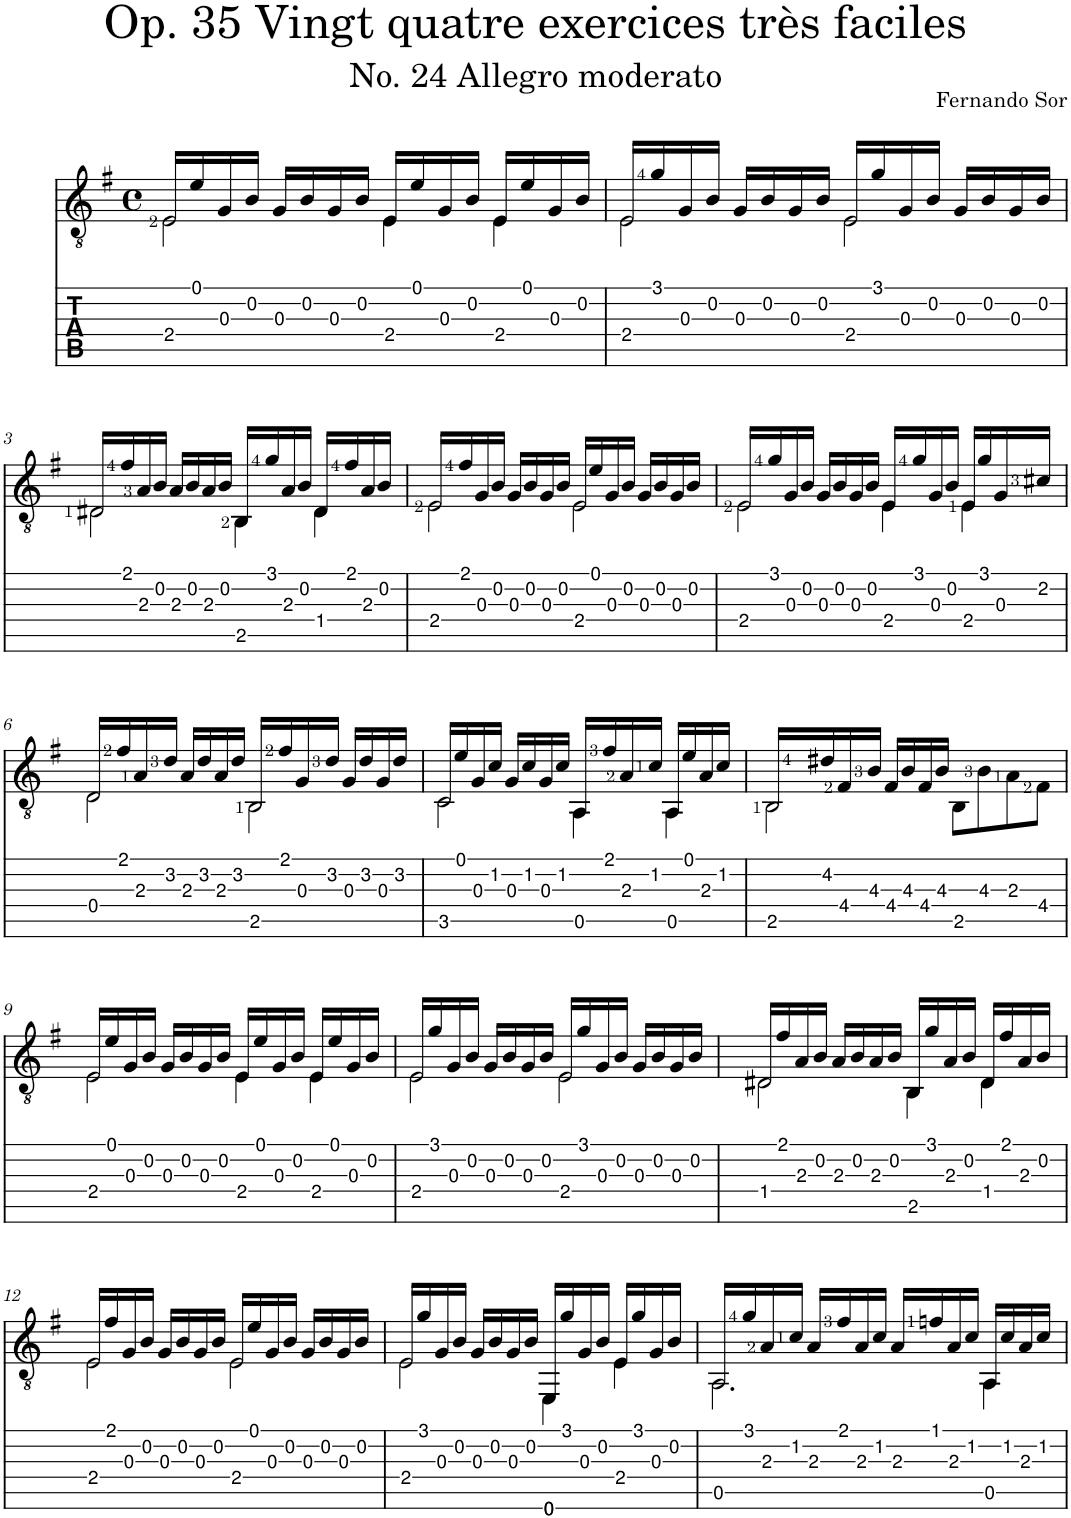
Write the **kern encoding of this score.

**kern	**kern
*part1	*part1
*staff2	*staff1
*I"Classical Guitar	*
*stria6	*
*	*clefGv2
*k[f#]	*k[f#]
*e:	*e:
*M4/4	*M4/4
*met(c)	*met(c)
=1	=1
*^	*^
16ELL	2E	16E</LL	2E\
16eJ	.	16e/	.
16GL	.	16G/	.
16BJJ	.	16B/JJ	.
16GLL	.	16G/LL	.
16BJ	.	16B/	.
16GL	.	16G/	.
16BJJ	.	16B/JJ	.
16ELL	4E	16E/LL	4E\
16eJ	.	16e/	.
16GL	.	16G/	.
16BJJ	.	16B/JJ	.
16ELL	4E	16E/LL	4E\
16eJ	.	16e/	.
16GL	.	16G/	.
16BJJ	.	16B/JJ	.
=2	=2	=2	=2
16ELL	2E	16E/LL	2E\
16gJ	.	16g/	.
16GL	.	16G/	.
16BJJ	.	16B/JJ	.
16GLL	.	16G/LL	.
16BJ	.	16B/	.
16GL	.	16G/	.
16BJJ	.	16B/JJ	.
16ELL	2E	16E/LL	2E\
16gJ	.	16g/	.
16GL	.	16G/	.
16BJJ	.	16B/JJ	.
16GLL	.	16G/LL	.
16BJ	.	16B/	.
16GL	.	16G/	.
16BJJ	.	16B/JJ	.
!!LO:LB:g=z	!!
=3	=3	=3	=3
16D#XLL	2D#	16D#X/LL	2D#\
16f#J	.	16f#/	.
16AL	.	16A/	.
16BJJ	.	16B/JJ	.
16ALL	.	16A/LL	.
16BJ	.	16B/	.
16AL	.	16A/	.
16BJJ	.	16B/JJ	.
16BBLL	4BB	16BB/LL	4BB\
16gJ	.	16g/	.
16AL	.	16A/	.
16BJJ	.	16B/JJ	.
16D#LL	4D#	16D#/LL	4D#\
16f#J	.	16f#/	.
16AL	.	16A/	.
16BJJ	.	16B/JJ	.
=4	=4	=4	=4
16ELL	2E	16E/LL	2E\
16f#J	.	16f#/	.
16GL	.	16G/	.
16BJJ	.	16B/JJ	.
16GLL	.	16G/LL	.
16BJ	.	16B/	.
16GL	.	16G/	.
16BJJ	.	16B/JJ	.
16ELL	2E	16E/LL	2E\
16eJ	.	16e/	.
16GL	.	16G/	.
16BJJ	.	16B/JJ	.
16GLL	.	16G/LL	.
16BJ	.	16B/	.
16GL	.	16G/	.
16BJJ	.	16B/JJ	.
=5	=5	=5	=5
16ELL	2E	16E/LL	2E\
16gJ	.	16g/	.
16GL	.	16G/	.
16BJJ	.	16B/JJ	.
16GLL	.	16G/LL	.
16BJ	.	16B/	.
16GL	.	16G/	.
16BJJ	.	16B/JJ	.
16ELL	4E	16E/LL	4E\
16gJ	.	16g/	.
16GL	.	16G/	.
16BJJ	.	16B/JJ	.
16ELL	4E	16E/LL	4E\
16gJ	.	16g/	.
16GL	.	16G/	.
16c#XJJ	.	16c#X/JJ	.
!!LO:LB:g=z	!!
=6	=6	=6	=6
16DLL	2D	16D/LL	2D\
16f#J	.	16f#/	.
16AL	.	16A/	.
16dJJ	.	16d/JJ	.
16ALL	.	16A/LL	.
16dJ	.	16d/	.
16AL	.	16A/	.
16dJJ	.	16d/JJ	.
16BBLL	2BB	16BB/LL	2BB\
16f#J	.	16f#/	.
16GL	.	16G/	.
16dJJ	.	16d/JJ	.
16GLL	.	16G/LL	.
16dJ	.	16d/	.
16GL	.	16G/	.
16dJJ	.	16d/JJ	.
=7	=7	=7	=7
16CLL	2C	16C/LL	2C\
16eJ	.	16e/	.
16GL	.	16G/	.
16cJJ	.	16c/JJ	.
16GLL	.	16G/LL	.
16cJ	.	16c/	.
16GL	.	16G/	.
16cJJ	.	16c/JJ	.
16AALL	4AA	16AA/LL	4AA\
16f#J	.	16f#/	.
16AL	.	16A/	.
16cJJ	.	16c/JJ	.
16AALL	4AA	16AA/LL	4AA\
16eJ	.	16e/	.
16AL	.	16A/	.
16cJJ	.	16c/JJ	.
=8	=8	=8	=8
16BBLL	2BB	16BB/LL	2BB\
16d#XJ	.	16d#X/	.
16F#L	.	16F#/	.
16BJJ	.	16B/JJ	.
16F#LL	.	16F#/LL	.
16BJ	.	16B/	.
16F#L	.	16F#/	.
16BJJ	.	16B/JJ	.
2ryy	8BBL	2ryy	8BB\L
.	8B>J	.	8B>\
.	8A>L	.	8A>\
.	8F#>J	.	8F#>\J
!!LO:LB:g=z	!!
=9	=9	=9	=9
16ELL	2E	16E/LL	2E\
16eJ	.	16e/	.
16GL	.	16G/	.
16BJJ	.	16B/JJ	.
16GLL	.	16G/LL	.
16BJ	.	16B/	.
16GL	.	16G/	.
16BJJ	.	16B/JJ	.
16ELL	4E	16E/LL	4E\
16eJ	.	16e/	.
16GL	.	16G/	.
16BJJ	.	16B/JJ	.
16ELL	4E	16E/LL	4E\
16eJ	.	16e/	.
16GL	.	16G/	.
16BJJ	.	16B/JJ	.
=10	=10	=10	=10
16ELL	2E	16E/LL	2E\
16gJ	.	16g/	.
16GL	.	16G/	.
16BJJ	.	16B/JJ	.
16GLL	.	16G/LL	.
16BJ	.	16B/	.
16GL	.	16G/	.
16BJJ	.	16B/JJ	.
16ELL	2E	16E/LL	2E\
16gJ	.	16g/	.
16GL	.	16G/	.
16BJJ	.	16B/JJ	.
16GLL	.	16G/LL	.
16BJ	.	16B/	.
16GL	.	16G/	.
16BJJ	.	16B/JJ	.
=11	=11	=11	=11
16D#XLL	2D#	16D#X/LL	2D#\
16f#J	.	16f#/	.
16AL	.	16A/	.
16BJJ	.	16B/JJ	.
16ALL	.	16A/LL	.
16BJ	.	16B/	.
16AL	.	16A/	.
16BJJ	.	16B/JJ	.
16BBLL	4BB	16BB/LL	4BB\
16gJ	.	16g/	.
16AL	.	16A/	.
16BJJ	.	16B/JJ	.
16D#LL	4D#	16D#/LL	4D#\
16f#J	.	16f#/	.
16AL	.	16A/	.
16BJJ	.	16B/JJ	.
!!LO:LB:g=z	!!
=12	=12	=12	=12
16ELL	2E	16E/LL	2E\
16f#J	.	16f#/	.
16GL	.	16G/	.
16BJJ	.	16B/JJ	.
16GLL	.	16G/LL	.
16BJ	.	16B/	.
16GL	.	16G/	.
16BJJ	.	16B/JJ	.
16ELL	2E	16E/LL	2E\
16eJ	.	16e/	.
16GL	.	16G/	.
16BJJ	.	16B/JJ	.
16GLL	.	16G/LL	.
16BJ	.	16B/	.
16GL	.	16G/	.
16BJJ	.	16B/JJ	.
=13	=13	=13	=13
16ELL	2E	16E/LL	2E\
16gJ	.	16g/	.
16GL	.	16G/	.
16BJJ	.	16B/JJ	.
16GLL	.	16G/LL	.
16BJ	.	16B/	.
16GL	.	16G/	.
16BJJ	.	16B/JJ	.
16EELL	4EE	16EE/LL	4EE\
16gJ	.	16g/	.
16GL	.	16G/	.
16BJJ	.	16B/JJ	.
16ELL	4E	16E/LL	4E\
16gJ	.	16g/	.
16GL	.	16G/	.
16BJJ	.	16B/JJ	.
=14	=14	=14	=14
16AALL	2.AA	16AA/LL	2.AA\
16gJ	.	16g/	.
16AL	.	16A/	.
16cJJ	.	16c/JJ	.
16ALL	.	16A/LL	.
16f#J	.	16f#/	.
16AL	.	16A/	.
16cJJ	.	16c/JJ	.
16ALL	.	16A/LL	.
16fnJ	.	16fn/	.
16AL	.	16A/	.
16cJJ	.	16c/JJ	.
16AALL	4AA	16AA/LL	4AA\
16cJ	.	16c/	.
16AL	.	16A/	.
16cJJ	.	16c/JJ	.
*v	*v	*	*
*	*v	*v
=	=
*-	*-
